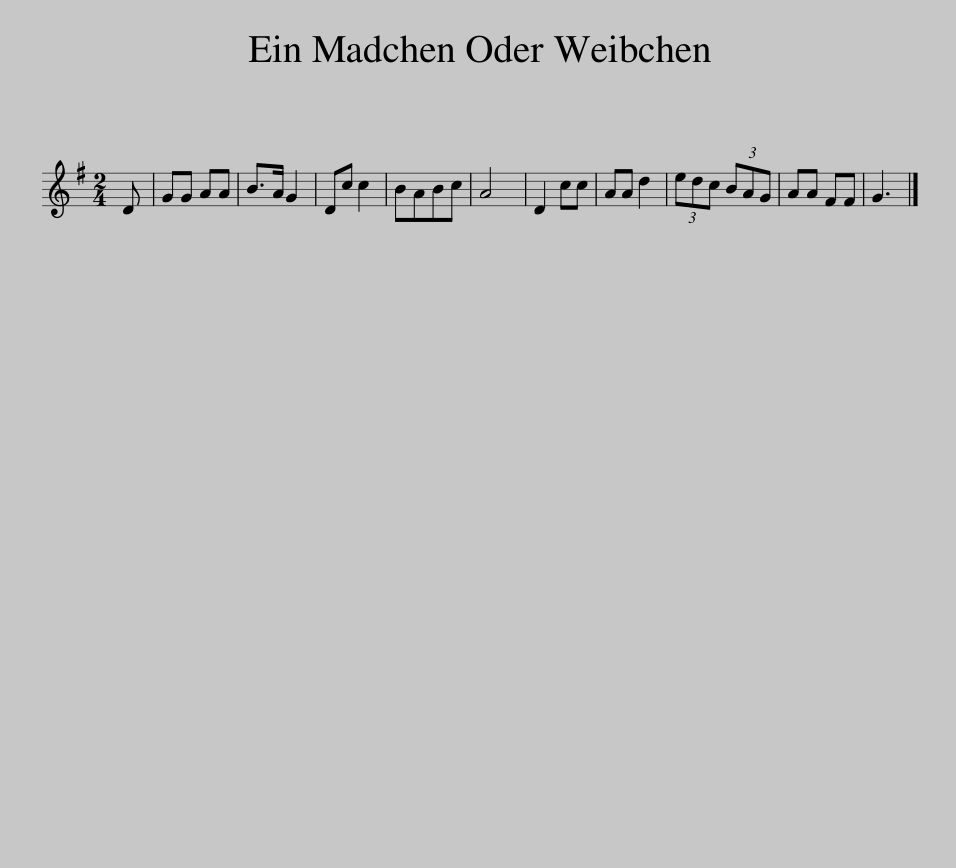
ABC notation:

X:1
L:1/8
M:2/4
I:linebreak $
K:G
V:1 treble
V:1
 D | GG AA | B>A G2 | Dc c2 | BABc | %5
 A4 | D2 cc | AA d2 | (3edc (3BAG | AA FF | %10
 G3 |] %11
